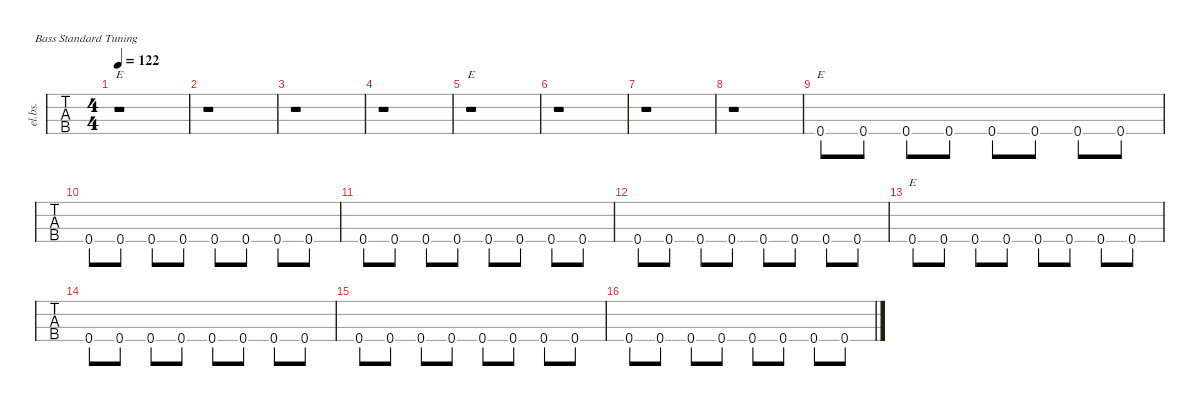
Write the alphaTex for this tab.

\defaultSystemsLayout 4
\hideDynamics
\bracketExtendMode nobrackets
\track ("Electric Bass" "el.bs.") {defaultSystemsLayout 4 instrument electricbassfinger}
\staff {tabs}
\tuning (G2 D2 A1 E1)
\chord ("E" x x x x)
\chord ("E" x x x 0) {showdiagram false showfingering false}
\ts (4 4)
\tempo 122
\clef f4
\ks c
r.1{ch "E" dy mf instrument electricbassfinger} |
r.1 |
r.1 |
r.1 |
r.1{ch "E"} |
r.1 |
r.1 |
r.1 |
0.4.8{ch "E"} 0.4.8 0.4.8 0.4.8 0.4.8 0.4.8 0.4.8 0.4.8 |
0.4.8 0.4.8 0.4.8 0.4.8 0.4.8 0.4.8 0.4.8 0.4.8 |
0.4.8 0.4.8 0.4.8 0.4.8 0.4.8 0.4.8 0.4.8 0.4.8 |
0.4.8 0.4.8 0.4.8 0.4.8 0.4.8 0.4.8 0.4.8 0.4.8 |
0.4.8{ch "E"} 0.4.8 0.4.8 0.4.8 0.4.8 0.4.8 0.4.8 0.4.8 |
0.4.8 0.4.8 0.4.8 0.4.8 0.4.8 0.4.8 0.4.8 0.4.8 |
0.4.8 0.4.8 0.4.8 0.4.8 0.4.8 0.4.8 0.4.8 0.4.8 |
0.4.8 0.4.8 0.4.8 0.4.8 0.4.8 0.4.8 0.4.8 0.4.8
